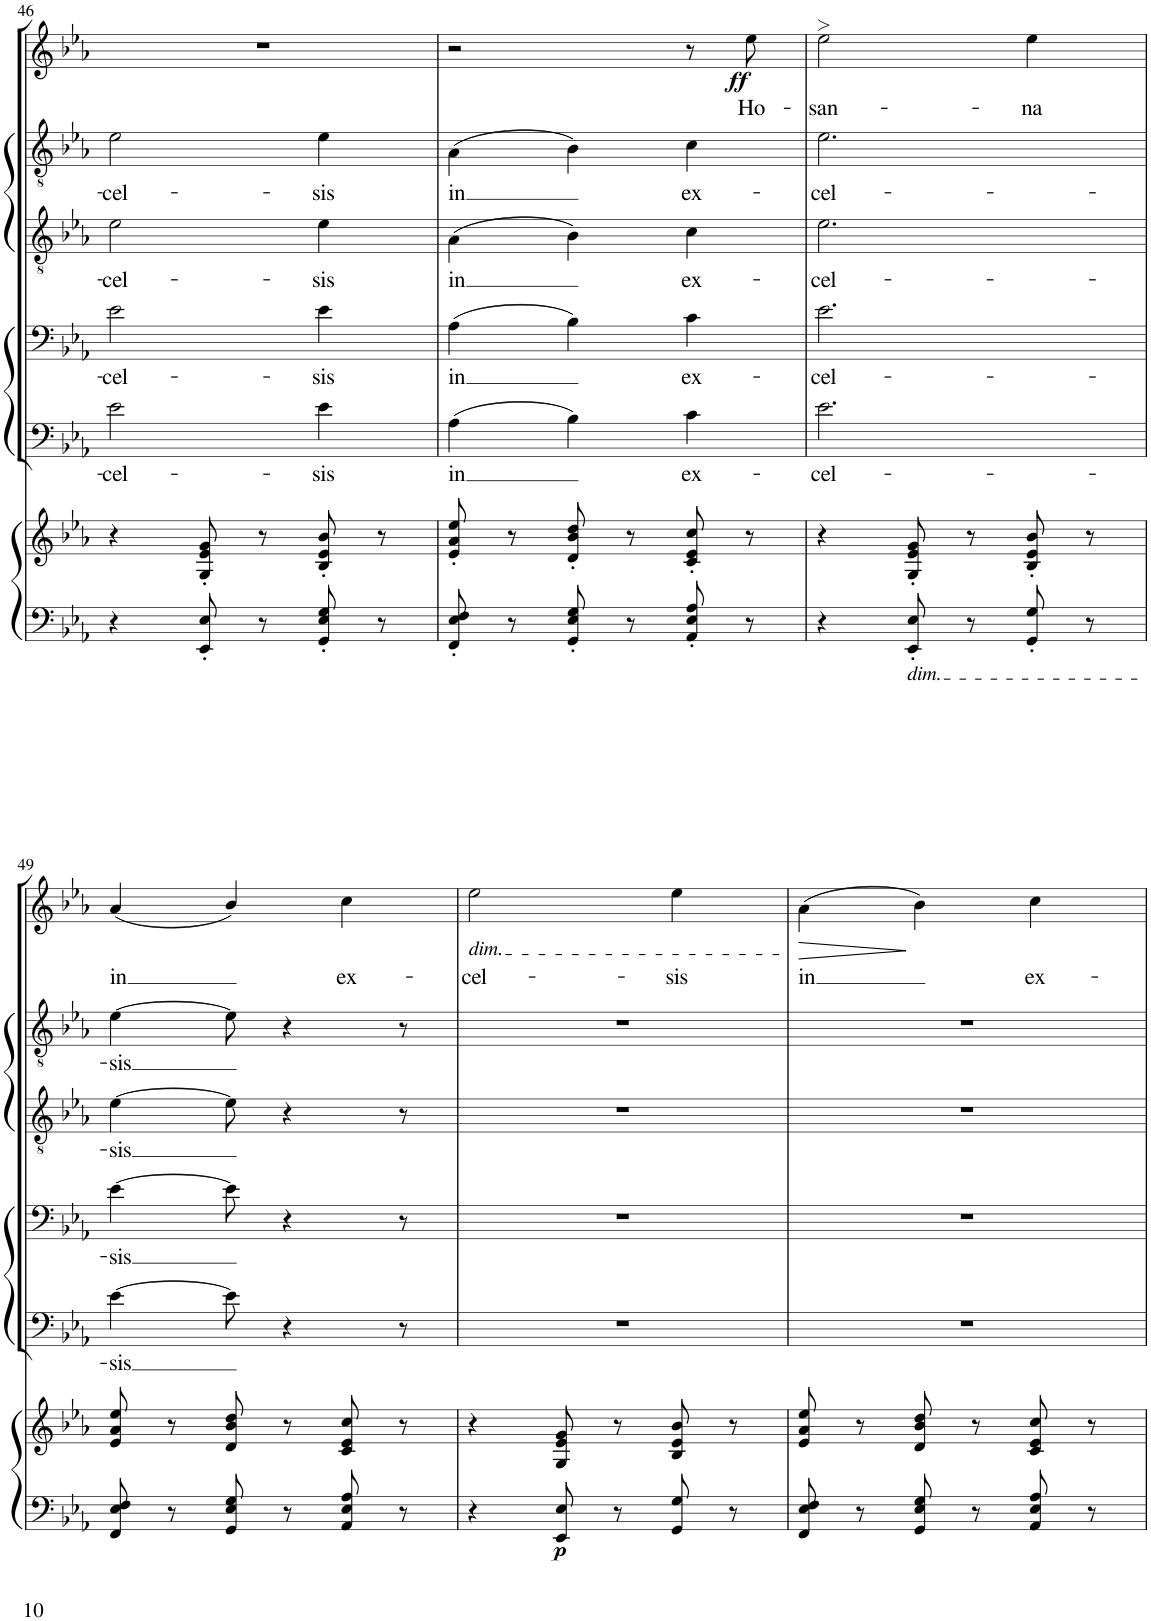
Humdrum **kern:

**kern	**kern	**dynam	**kern	**text	**kern	**text	**kern	**text	**kern	**text	**kern	**text	**dynam
*part6	*part6	*part6	*part5	*part5	*part4	*part4	*part3	*part3	*part2	*part2	*part1	*part1	*part1
*staff7	*staff6	*staff6/7	*staff5	*staff5	*staff4	*staff4	*staff3	*staff3	*staff2	*staff2	*staff1	*staff1	*staff1
*I"PIANO	*	*	*I"BASSES II	*	*I"BASSES I	*	*I"TÉNORS II	*	*I"TÉNORS I	*	*I"SOPRANOS	*	*
*I'Pno	*	*	*	*	*	*	*	*	*	*	*	*	*
!!LO:PB:g=z
*clefF4	*clefG2	*	*clefF4	*	*clefF4	*	*clefGv2	*	*clefGv2	*	*clefG2	*	*
*k[b-e-a-]	*k[b-e-a-]	*	*k[b-e-a-]	*	*k[b-e-a-]	*	*k[b-e-a-]	*	*k[b-e-a-]	*	*k[b-e-a-]	*	*
*M3/4	*M3/4	*	*M3/4	*	*M3/4	*	*M3/4	*	*M3/4	*	*M3/4	*	*
=46	=46	=46	=46	=46	=46	=46	=46	=46	=46	=46	=46	=46	=46
!	!	!	!	!LO:LY:b	!	!LO:LY:b	!	!LO:LY:b	!	!LO:LY:b	!	!	!
4r	4r	.	2e-\	-cel-	2e-\	-cel-	2e-\	-cel-	2e-\	-cel-	2.r	.	.
8EE-/' 8E-/'	8G/' 8e-/' 8g/'	.	.	.	.	.	.	.	.	.	.	.	.
8r	8r	.	.	.	.	.	.	.	.	.	.	.	.
!	!	!	!	!LO:LY:b	!	!LO:LY:b	!	!LO:LY:b	!	!LO:LY:b	!	!	!
8GG/' 8E-/' 8G/'	8B-/' 8e-/' 8b-/'	.	4e-\	-sis	4e-\	-sis	4e-\	-sis	4e-\	-sis	.	.	.
8r	8r	.	.	.	.	.	.	.	.	.	.	.	.
=47	=47	=47	=47	=47	=47	=47	=47	=47	=47	=47	=47	=47	=47
!	!	!	!	!LO:LY:b	!	!LO:LY:b	!	!LO:LY:b	!	!LO:LY:b	!	!	!
8FF/' 8E-/' 8F/'	8e-/' 8a-/' 8ee-/'	.	(4A-\	in	(4A-\	in	(4A-\	in	(4A-\	in	2r	.	.
8r	8r	.	.	.	.	.	.	.	.	.	.	.	.
8GG/' 8E-/' 8G/'	8d/' 8b-/' 8dd/'	.	4B-\)	.	4B-\)	.	4B-\)	.	4B-\)	.	.	.	.
8r	8r	.	.	.	.	.	.	.	.	.	.	.	.
!	!	!	!	!LO:LY:b	!	!LO:LY:b	!	!LO:LY:b	!	!LO:LY:b	!	!	!
8AA-/' 8E-/' 8A-/'	8c/' 8e-/' 8cc/'	.	4c\	ex-	4c\	ex-	4c\	ex-	4c\	ex-	8r	.	.
!	!	!	!	!	!	!	!	!	!	!	!	!LO:LY:b	!LO:DY:b
8r	8r	.	.	.	.	.	.	.	.	.	8ee-\	Ho-	ff
=48	=48	=48	=48	=48	=48	=48	=48	=48	=48	=48	=48	=48	=48
!	!	!	!	!LO:LY:b	!	!LO:LY:b	!	!LO:LY:b	!	!LO:LY:b	!	!LO:LY:b	!
4r	4r	.	2.e-\	-cel-	2.e-\	-cel-	2.e-\	-cel-	2.e-\	-cel-	2ee->\	-san-	.
!LO:TX:b:i:t=dim.	!	!	!	!	!	!	!	!	!	!	!	!	!
8EE-/' 8E-/'	8G/' 8e-/' 8g/'	.	.	.	.	.	.	.	.	.	.	.	.
8r	8r	.	.	.	.	.	.	.	.	.	.	.	.
!	!	!	!	!	!	!	!	!	!	!	!	!LO:LY:b	!
8GG/' 8G/'	8B-/' 8e-/' 8b-/'	.	.	.	.	.	.	.	.	.	4ee-\	-na	.
8r	8r	.	.	.	.	.	.	.	.	.	.	.	.
!!LO:LB:g=z
=49	=49	=49	=49	=49	=49	=49	=49	=49	=49	=49	=49	=49	=49
!	!	!	!	!LO:LY:b	!	!LO:LY:b	!	!LO:LY:b	!	!LO:LY:b	!	!LO:LY:b	!
8FF/ 8E-/ 8F/	8e-/ 8a-/ 8ee-/	.	[4e-\	-sis	[4e-\	-sis	[4e-\	-sis	[4e-\	-sis	(4a-/	in	.
8r	8r	.	.	.	.	.	.	.	.	.	.	.	.
8GG/ 8E-/ 8G/	8d/ 8b-/ 8dd/	.	8e-\]	.	8e-\]	.	8e-\]	.	8e-\]	.	4b-/)	.	.
8r	8r	.	4r	.	4r	.	4r	.	4r	.	.	.	.
!	!	!	!	!	!	!	!	!	!	!	!	!LO:LY:b	!
8AA-/ 8E-/ 8A-/	8c/ 8e-/ 8cc/	.	.	.	.	.	.	.	.	.	4cc\	ex-	.
8r	8r	.	8r	.	8r	.	8r	.	8r	.	.	.	.
=50	=50	=50	=50	=50	=50	=50	=50	=50	=50	=50	=50	=50	=50
!	!	!	!	!	!	!	!	!	!	!	!LO:TX:b:i:t=dim.	!	!
!	!	!	!	!	!	!	!	!	!	!	!	!LO:LY:b	!
4r	4r	.	2.r	.	2.r	.	2.r	.	2.r	.	2ee-\	-cel-	.
!	!	!LO:DY:b=2	!	!	!	!	!	!	!	!	!	!	!
8EE-/ 8E-/	8G/ 8e-/ 8g/	p	.	.	.	.	.	.	.	.	.	.	.
8r	8r	.	.	.	.	.	.	.	.	.	.	.	.
!	!	!	!	!	!	!	!	!	!	!	!	!LO:LY:b	!
8GG/ 8G/	8B-/ 8e-/ 8b-/	.	.	.	.	.	.	.	.	.	4ee-\	-sis	.
8r	8r	.	.	.	.	.	.	.	.	.	.	.	.
=51	=51	=51	=51	=51	=51	=51	=51	=51	=51	=51	=51	=51	=51
!	!	!	!	!	!	!	!	!	!	!	!	!LO:LY:b	!LO:HP:b
8FF/ 8E-/ 8F/	8e-/ 8a-/ 8ee-/	.	2.r	.	2.r	.	2.r	.	2.r	.	(4a-\	in	>
8r	8r	.	.	.	.	.	.	.	.	.	.	.	.
8GG/ 8E-/ 8G/	8d/ 8b-/ 8dd/	.	.	.	.	.	.	.	.	.	4b-\)	.	]
8r	8r	.	.	.	.	.	.	.	.	.	.	.	.
!	!	!	!	!	!	!	!	!	!	!	!	!LO:LY:b	!
8AA-/ 8E-/ 8A-/	8c/ 8e-/ 8cc/	.	.	.	.	.	.	.	.	.	4cc\	ex-	.
8r	8r	.	.	.	.	.	.	.	.	.	.	.	.
=	=	=	=	=	=	=	=	=	=	=	=	=	=
*-	*-	*-	*-	*-	*-	*-	*-	*-	*-	*-	*-	*-	*-
